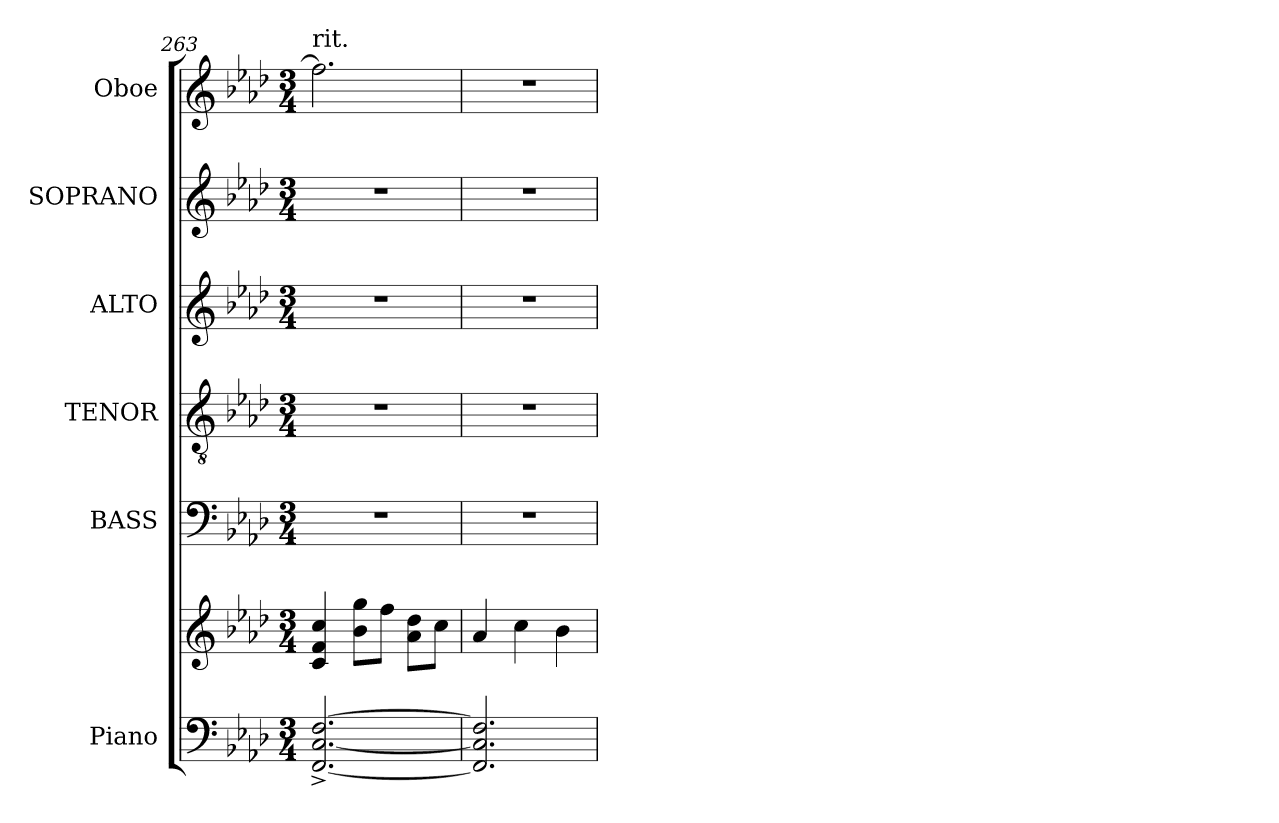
**kern	**kern	**kern	**kern	**kern	**kern	**kern
*part6	*part6	*part5	*part4	*part3	*part2	*part1
*staff7	*staff6	*staff5	*staff4	*staff3	*staff2	*staff1
*I"Piano	*	*I"BASS	*I"TENOR	*I"ALTO	*I"SOPRANO	*I"Oboe
*I'Pno.	*	*I'B.	*I'T.	*I'A.	*I'S.	*I'Ob.
*clefF4	*clefG2	*clefF4	*clefGv2	*clefG2	*clefG2	*clefG2
*	*	*	*ITrd7c12	*	*	*
*k[b-e-a-d-]	*k[b-e-a-d-]	*k[b-e-a-d-]	*k[b-e-a-d-]	*k[b-e-a-d-]	*k[b-e-a-d-]	*k[b-e-a-d-]
*A-:	*A-:	*A-:	*A-:	*A-:	*A-:	*A-:
*M3/4	*M3/4	*M3/4	*M3/4	*M3/4	*M3/4	*M3/4
=263	=263	=263	=263	=263	=263	=263
!	!	!	!	!	!	!LO:TX:t=rit.
!	!	!LO:N:vis=1	!LO:N:vis=1	!LO:N:vis=1	!LO:N:vis=1	!
[2.FFi/^ [2.Ci^ [2.Fi^	4ci/ 4fi 4cci	2.r	2.r	2.r	2.r	2.ffi\]
.	8b-i\ 8ggiL	.	.	.	.	.
.	8ffi\J	.	.	.	.	.
.	8a-i\ 8dd-iL	.	.	.	.	.
.	8cci\J	.	.	.	.	.
=264	=264	=264	=264	=264	=264	=264
!	!	!LO:N:vis=1	!LO:N:vis=1	!LO:N:vis=1	!LO:N:vis=1	!LO:N:vis=1
2.FFi/] 2.Ci] 2.Fi]	4a-i/	2.r	2.r	2.r	2.r	2.r
.	4cci\	.	.	.	.	.
.	4b-i\	.	.	.	.	.
=	=	=	=	=	=	=
*-	*-	*-	*-	*-	*-	*-
